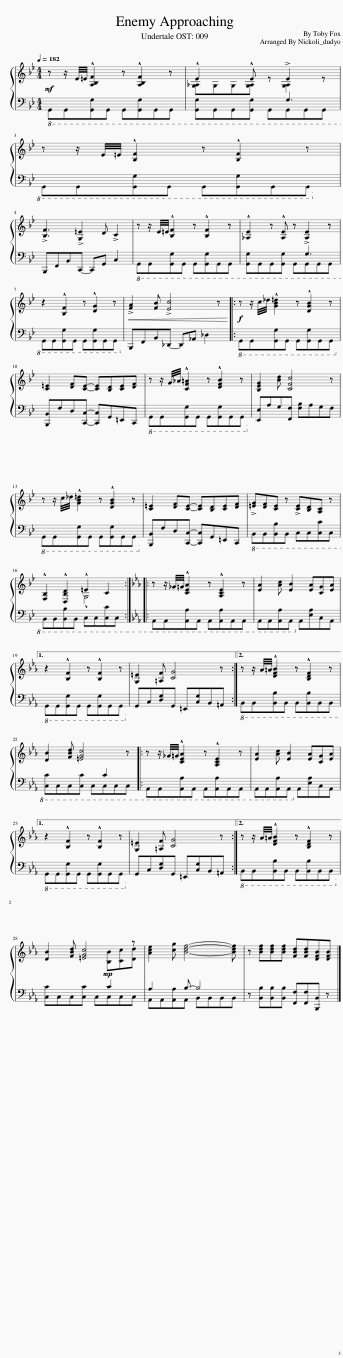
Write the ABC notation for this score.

X:1
%%score { ( 1 3 ) | ( 2 4 ) }
L:1/8
Q:1/4=182
M:4/4
I:linebreak $
K:Bb
V:1 treble
V:3 treble
V:2 bass
V:4 bass
V:1
!mf! z z/ E/4=E/4 !^![A,B,F]2 z !^![A,B,F]2 z | !^!E2 x !^!E x !>!E2 x |$ z z/ E/4=E/4 !^![B,F]2 z !^![B,F]2 z |$ !>![B,F]3 !>![G,=E]2 D !>!C2 | z z/ E/4=E/4 !^![B,F]2 z !^![B,F]2 z | %5
 !^![_A,E]2 z !^![A,E] z !>![A,E]2 z |$ z2 !^![B,F]2 z !^![DG]2 z |!<(! !>![FA]2 [FB] !>![Ec]4 z!<)! |:!f! z z/ c/4_d/4 !^![GB=d]2 z !^![DGB]2 z |$ [C=E]2 [DF][CE]- [CE][B,D][CE][DF] | %10
 z z/ G/4_A/4 !^![CF=A]2 z !^![DFB]2 z | [B,EG]2 [Bd] [CFc]4 z |$ z z/ c/4_d/4 !^![GB=d]2 z !^![DGB]2 z | [C=E]2 [DF][CE]- [CE][B,D][CE][DF] | !>![=EG][DF][CE] z !>![CE][B,D][A,C] z |$ %15
 !^![F,B,]2 !^![D,B,D]2 !^!=E2 C2 ::[K:Eb] z z/ _G/4=G/4 !^![CEA]2 z !^![A,CE]2 z | [EA]2 [Ac] [EB]2 [EA][CG][EA] |1$ z2 !^![B,F]2 z !^![B,F]2 z | [G,=E]2 [=A,F] [CG]4 z :|2 %20
 z z/ A/4=A/4 !^![DFB]2 z !^![B,DF]2 z ||$ [DB]2 [FBd] [=EGc]4 z |: z z/ _G/4=G/4 !^![CEA]2 z !^![A,CE]2 z | [EA]2 [Ac] [EB]2 [EA][CG][EA] |1$ z2 !^![B,F]2 z !^![B,F]2 z | %25
 [G,=E]2 [=A,F] [CG]4 z :|2 z z/ A/4=A/4 !^![DFB]2 z !^![B,DF]2 z ||$ [DB]2 [FBd] [=EGc]4 z | [Ace]2 [cg] [Bdf]4- [Bdf] | z [Bdf][Bdf][Bdf] [FBd][FBd][DFB][DFB] |] %30
V:2
!8vb(! G,,,G,,,[G,,,G,,]G,,, G,,,[G,,,G,,]G,,,G,,, | [G,,,G,,]G,,,G,,,[G,,,G,,] G,,,G,,,G,,,G,,, |$ G,,,G,,,[G,,,G,,]G,,, G,,,[G,,,G,,]G,,,G,,,!8vb)! |$ B,,,F,,B,,C,,- C,,G,, C,2 |!8vb(! G,,,G,,,[G,,,G,,]G,,, G,,,[G,,,G,,]G,,,G,,, | %5
 [G,,,G,,]G,,,G,,,[G,,,G,,] G,,,G,,,G,,,G,,, |$ G,,,G,,,[G,,,G,,]G,,, G,,,[G,,,G,,]G,,,G,,,!8vb)! | B,,,F,,B,,_D,,- D,,_A,, _D,2 |:!8vb(! G,,,G,,,[G,,,G,,]G,,, G,,,[G,,,G,,]G,,,G,,,!8vb)! |$ [B,,,B,,]F,D,[C,,C,]- [C,,C,]G,,=E,,C,, | %10
!8vb(! G,,,G,,,[G,,,G,,]G,,, G,,,[G,,,G,,]G,,,G,,,!8vb)! | [E,,E,]A,G,[F,,F,] [F,B,]A,G,F, |$!8vb(! G,,,G,,,[G,,,G,,]G,,, G,,,[G,,,G,,]G,,,G,,,!8vb)! | [B,,,B,,]F,D,[C,,C,]- [C,,C,]G,,=E,,C,, |!8vb(! B,,,B,,,[B,,,B,,]B,,, C,,C,,[C,,C,]C,, |$ %15
 B,,,B,,,[B,,,B,,]B,,, C,,C,,[C,,C,]C,, ::[K:Eb] A,,,A,,,[A,,,A,,]A,,, A,,,[A,,,A,,]A,,,A,,, | A,,,A,,,[A,,,A,,]A,,,!8vb)! A,,[E,A,]C,A,, |1$!8vb(! G,,,G,,,[G,,,G,,]G,,, G,,,[G,,,G,,]G,,,G,,,!8vb)! | G,,C,[D,G,]G,, =E,,[C,G,]B,,=A,, :|2 %20
!8vb(! B,,,B,,,[B,,,B,,]B,,, B,,,[B,,,B,,]B,,,B,,, ||$ [C,,C,]C,,C,,[C,,C,] C,,C,,C,,C,, |: A,,,A,,,[A,,,A,,]A,,, A,,,[A,,,A,,]A,,,A,,, | A,,,A,,,[A,,,A,,]A,,,!8vb)! A,,[E,A,]C,A,, |1$!8vb(! G,,,G,,,[G,,,G,,]G,,, G,,,[G,,,G,,]G,,,G,,,!8vb)! | %25
 G,,C,[D,G,]G,, =E,,[C,G,]B,,=A,, :|2!8vb(! B,,,B,,,[B,,,B,,]B,,, B,,,[B,,,B,,]B,,,B,,,!8vb)! ||$ [C,C]C,C,[C,C] C,C,C,C, | A,,A,,[A,,A,]A,, B,,B,,B,,B,, | z [B,,B,][B,,B,][B,,B,] [F,,F,][F,,F,][B,,,B,,] z |] %30
V:3
 x8 | [G,_A,]G,G,[G,A,] z [G,A,]2 z |$ x8 |$ x8 | x8 | %5
 x8 |$ x8 | x8 |: x8 |$ x8 | %10
 x8 | x8 |$ x8 | x8 | x8 |$ %15
 x4 !^!G,4 ::[K:Eb] x8 | x8 |1$ x8 | x8 :|2 %20
 x8 ||$ x8 |: x8 | x8 |1$ x8 | %25
 x8 :|2 x8 ||$ x5!mp! [B,B][Cc][Dd] | x8 | x8 |] %30
V:4
!8vb(! x8 | x5 G,,3 |$ x8!8vb)! |$ x8 |!8vb(! x8 | %5
 x5 G,,3 |$ x8!8vb)! | x8 |:!8vb(! x8!8vb)! |$ x8 | %10
!8vb(! x8!8vb)! | x8 |$!8vb(! x8!8vb)! | x8 |!8vb(! x8 |$ %15
 x8 ::[K:Eb] x8 | x4!8vb)! x4 |1$!8vb(! x8!8vb)! | x8 :|2 %20
!8vb(! x8 ||$ x5 C,2 x |: x8 | x4!8vb)! x4 |1$!8vb(! x8!8vb)! | %25
 x8 :|2!8vb(! x8!8vb)! ||$ x5 C2 x | A,2 x B,- B,4 | x8 |] %30
